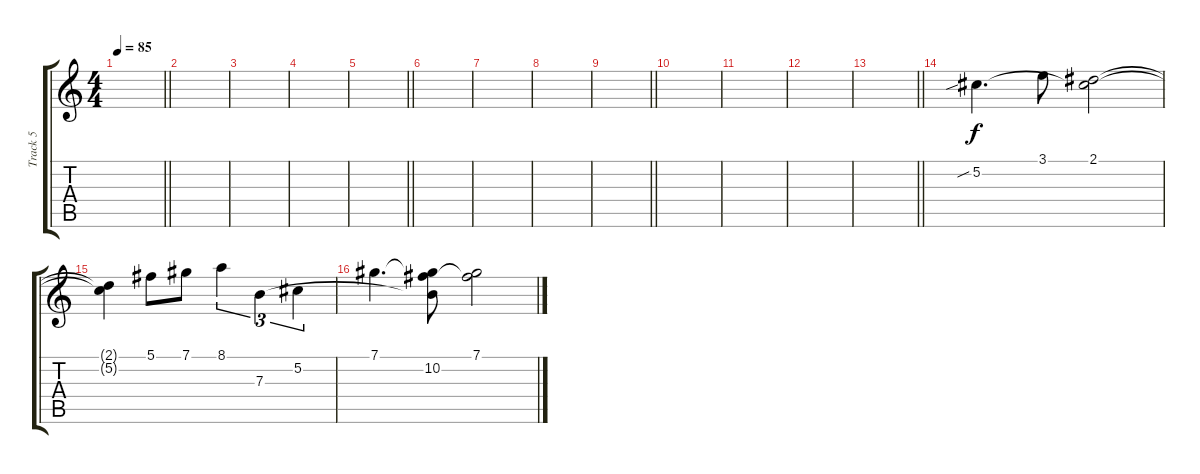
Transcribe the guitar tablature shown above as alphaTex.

\track ("Track 5" "Track 5") {mute instrument overdrivenguitar}
\staff {score tabs}
\tuning (Db4 Ab3 E3 B2 Gb2 Db2) {hide}
\ts (4 4)
\tempo 85
\clef g2
\barLineRight lightlight
\ks c
|
|
|
|
\barLineRight lightlight
|
|
|
|
\barLineRight lightlight
|
|
|
|
\barLineRight lightlight
|
5.2{sib}.4{d} 3.1.8 (2.1 5.2{t}).2 |
(2.1{t} 5.2{t}).4 5.1.8 7.1.8 8.1.4{tu (3 2)} 7.3.4{tu (3 2)} 5.2.4{tu (3 2)} |
7.1.4{d} (7.1{t} 10.2 7.3{t}).8 (7.1 10.2{t}).2
